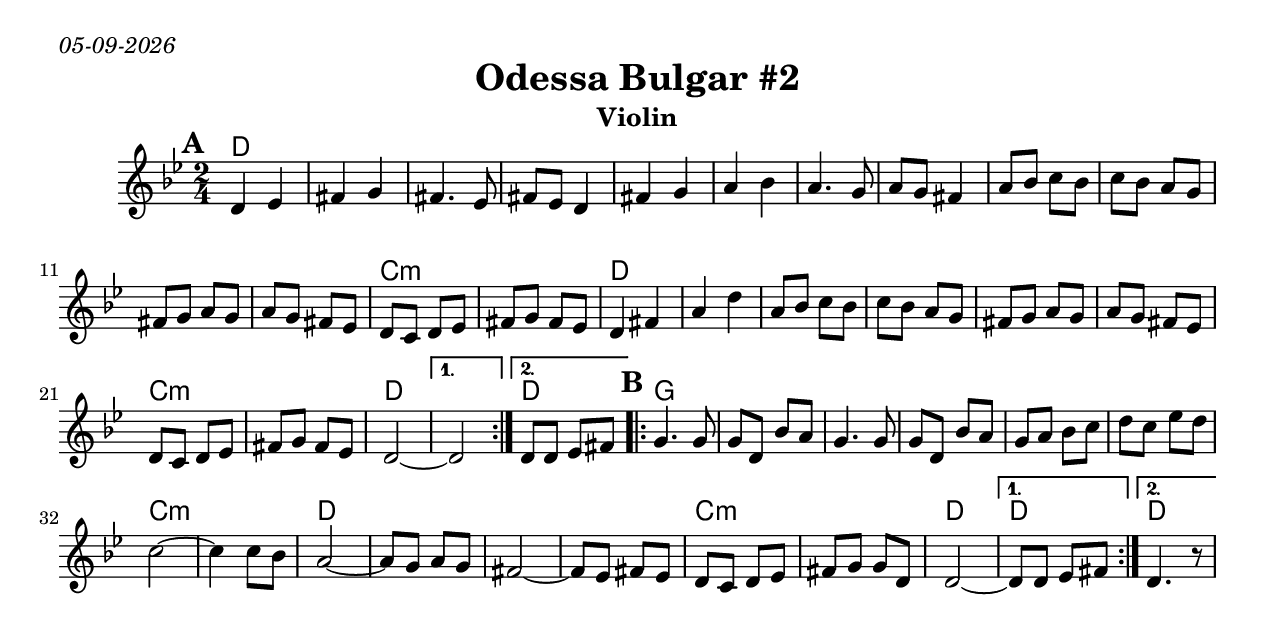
\version "2.20.0"
\include "english.ly"
\paper{
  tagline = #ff
  print-all-headers = ##t
  #(set-paper-size "letter")
}
date = #(strftime "%d-%m-%Y" (localtime (current-time)))

\markup{ \italic{ \date }  }

%\markup{ Got something to say? }

global = {
  \clef treble
  \key g \minor
  \time 2/4
  \set Score.markFormatter = #format-mark-box-alphabet
}

%#################################### Melody ########################
%melody =  \transpose c d \relative c' {  %transpose for clarinet
melody = \relative c' {
  \global
  %\partial 4 g4    %lead in notes

  \repeat volta 2{
   \mark \default
   d4 ef
   fs4 g
   fs4. ef8
   fs8 ef d4

   fs4 g
   a4 bf
   a4. g8
   a8 g fs4

   a8 bf c bf
   c8 bf a g
   fs8 g a g
   a8 g fs ef

   d8 c d ef
   fs8 g fs ef
   d4 fs
   a4 d

   a8 bf c bf
   c8 bf a g
   fs8 g a g
   a8 g fs ef
   d8 c d ef
   fs8 g fs ef
   d2~

  }
  \alternative {
    {d2 }
    { d8 d ef fs}
  }

  \repeat volta 2{
   \mark \default
   g4. g8
   g8 d bf' a
   g4. g8
   g8 d bf' a

   g8 a bf c
   d8 c ef d
   c2~
   c4c8 bf
   a2~
   a8 g a g
   fs2~
   fs8 ef fs ef

   d8 c d ef
   fs8 g g d
   d2~
  }
   \alternative {
     { d8 d ef fs}
     {d4. r8 }
   }

}
%################################# Lyrics #####################
%\addlyrics{ \set stanza = #"1. " }
%################################# Chords #######################
harmonies = \chordmode {
 d2*12
 c2*2:m
 d2*6
 c2*2:m
 d2*2
 d2
 %b
 g2*6
 c2*2:m
 d2*4
 c2*2:m
 d2
 d2
 d
}

\score {
  % transpose score below
  %\transpose c d
  <<
    \new ChordNames {
      \set chordChanges = ##f
      \harmonies
    }
    \new Staff   \melody
  >>
  \header{
    title= "Odessa Bulgar #2"
    subtitle=""
    composer= ""
    instrument = "Violin"
    arranger= ""
  }
  \layout{indent = 1.0\cm}
  \midi {
    \tempo 4 = 120

    % \midi { }
  }
}
%{
% more verses:
\markup{}
\markup {
  \font-size #2
  \fill-line {
    \hspace #0.1 % distance from left margin
    \column {
      \line { "1."
	\column {
	  ""
	}
      }
      \hspace #0.2 % vertical distance between verses
      \line { "2."
	\column {
	 ""
	}
      }
    }
    \hspace #0.1  % horiz. distance between columns
    \column {
      \line { "3."
	\column {
	  ""
	}
      }
      \hspace #0.2 % distance between verses
      \line { "4."
	\column {
	 ""
	}
      }
    }
    \hspace #0.1 % distance to right margin
  }
}

%}
